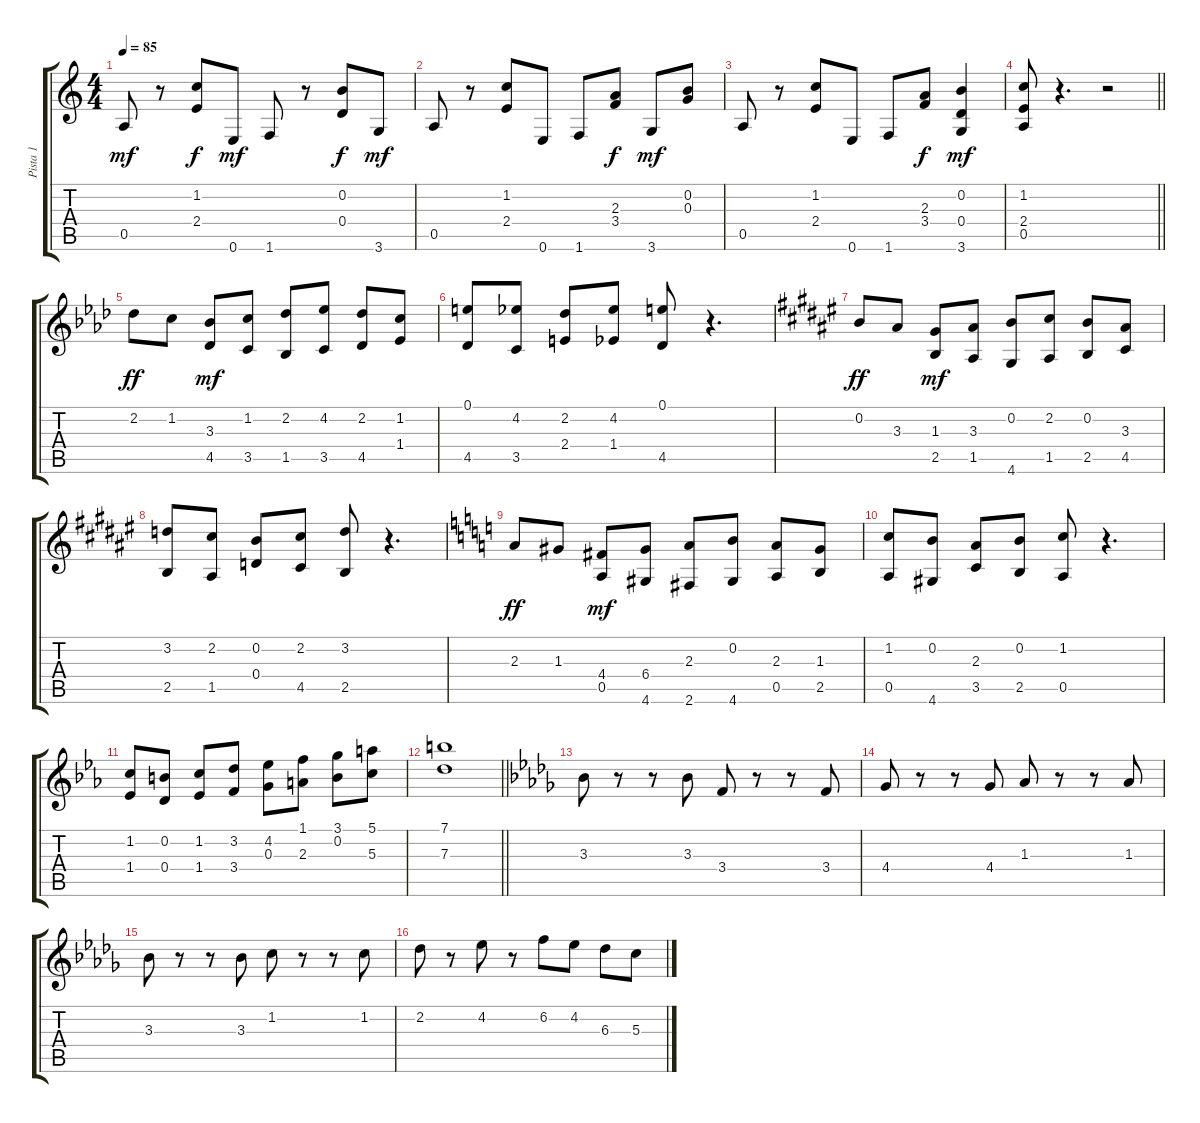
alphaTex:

\track ("Pista 1" "Pista 1") {instrument acousticguitarsteel}
\staff {score tabs}
\tuning (E4 B3 G3 D3 A2 E2) {hide}
\ts (4 4)
\tempo 85
\clef g2
\ks c
0.5.8{dy mf} r.8 (1.2 2.4).8{dy f} 0.6.8{dy mf} 1.6.8 r.8 (0.2 0.4).8{dy f} 3.6.8{dy mf} |
0.5.8 r.8 (1.2 2.4).8 0.6.8 1.6.8 (2.3 3.4).8{dy f} 3.6.8{dy mf} (0.2 0.3).8 |
0.5.8 r.8 (1.2 2.4).8 0.6.8 1.6.8 (2.3 3.4).8{dy f} (0.2 0.4 3.6).4{dy mf} |
\barLineRight lightlight
(1.2 2.4 0.5).8 r.4{d} r.2 |
\ks fminor
2.2.8{dy ff} 1.2.8 (3.3 4.5).8{dy mf} (1.2 3.5).8 (2.2 1.5).8 (4.2 3.5).8 (2.2 4.5).8 (1.2 1.4).8 |
(0.1 4.5).8 (4.2 3.5).8 (2.2 2.4).8 (4.2 1.4).8 (0.1 4.5).8 r.4{d} |
\ks d#minor
0.2.8{dy ff} 3.3.8 (1.3 2.5).8{dy mf} (3.3 1.5).8 (0.2 4.6).8 (2.2 1.5).8 (0.2 2.5).8 (3.3 4.5).8 |
(3.2 2.5).8 (2.2 1.5).8 (0.2 0.4).8 (2.2 4.5).8 (3.2 2.5).8 r.4{d} |
\ks aminor
2.3.8{dy ff} 1.3.8 (4.4 0.5).8{dy mf} (6.4 4.6).8 (2.3 2.6).8 (0.2 4.6).8 (2.3 0.5).8 (1.3 2.5).8 |
(1.2 0.5).8 (0.2 4.6).8 (2.3 3.5).8 (0.2 2.5).8 (1.2 0.5).8 r.4{d} |
\ks cminor
(1.2 1.4).8 (0.2 0.4).8 (1.2 1.4).8 (3.2 3.4).8 (4.2 0.3).8 (1.1 2.3).8 (3.1 0.2).8 (5.1 5.3).8 |
\barLineRight lightlight
(7.1 7.3).1 |
\ks bbminor
3.3.8 r.8 r.8 3.3.8 3.4.8 r.8 r.8 3.4.8 |
4.4.8 r.8 r.8 4.4.8 1.3.8 r.8 r.8 1.3.8 |
3.3.8 r.8 r.8 3.3.8 1.2.8 r.8 r.8 1.2.8 |
2.2.8 r.8 4.2.8 r.8 6.2.8 4.2.8 6.3.8 5.3.8
